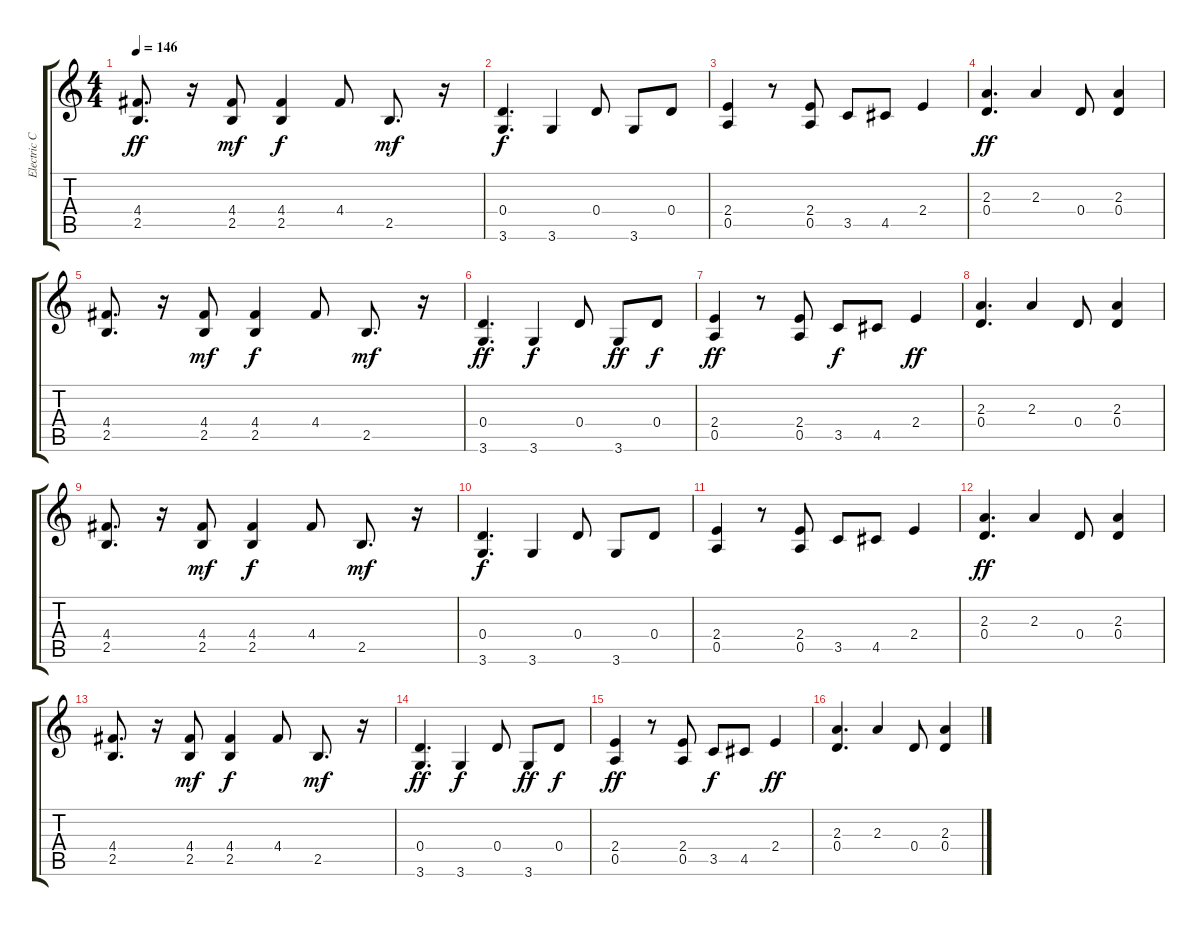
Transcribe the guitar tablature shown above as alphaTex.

\track ("Electric Clean Guitar" "Electric C") {instrument electricguitarclean}
\staff {score tabs}
\tuning (E4 B3 G3 D3 A2 E2) {hide}
\ts (4 4)
\tempo 146
\clef g2
\ks c
(4.4 2.5).8{d dy ff} r.16 (4.4 2.5).8{dy mf} (4.4 2.5).4{dy f} 4.4.8 2.5.8{d dy mf} r.16 |
(0.4 3.6).4{d dy f} 3.6.4 0.4.8 3.6.8 0.4.8 |
(2.4 0.5).4 r.8 (2.4 0.5).8 3.5.8 4.5.8 2.4.4 |
(2.3 0.4).4{d dy ff} 2.3.4 0.4.8 (2.3 0.4).4 |
(4.4 2.5).8{d} r.16 (4.4 2.5).8{dy mf} (4.4 2.5).4{dy f} 4.4.8 2.5.8{d dy mf} r.16 |
(0.4 3.6).4{d dy ff} 3.6.4{dy f} 0.4.8 3.6.8{dy ff} 0.4.8{dy f} |
(2.4 0.5).4{dy ff} r.8 (2.4 0.5).8 3.5.8{dy f} 4.5.8 2.4.4{dy ff} |
(2.3 0.4).4{d} 2.3.4 0.4.8 (2.3 0.4).4 |
(4.4 2.5).8{d} r.16 (4.4 2.5).8{dy mf} (4.4 2.5).4{dy f} 4.4.8 2.5.8{d dy mf} r.16 |
(0.4 3.6).4{d dy f} 3.6.4 0.4.8 3.6.8 0.4.8 |
(2.4 0.5).4 r.8 (2.4 0.5).8 3.5.8 4.5.8 2.4.4 |
(2.3 0.4).4{d dy ff} 2.3.4 0.4.8 (2.3 0.4).4 |
(4.4 2.5).8{d} r.16 (4.4 2.5).8{dy mf} (4.4 2.5).4{dy f} 4.4.8 2.5.8{d dy mf} r.16 |
(0.4 3.6).4{d dy ff} 3.6.4{dy f} 0.4.8 3.6.8{dy ff} 0.4.8{dy f} |
(2.4 0.5).4{dy ff} r.8 (2.4 0.5).8 3.5.8{dy f} 4.5.8 2.4.4{dy ff} |
(2.3 0.4).4{d} 2.3.4 0.4.8 (2.3 0.4).4
